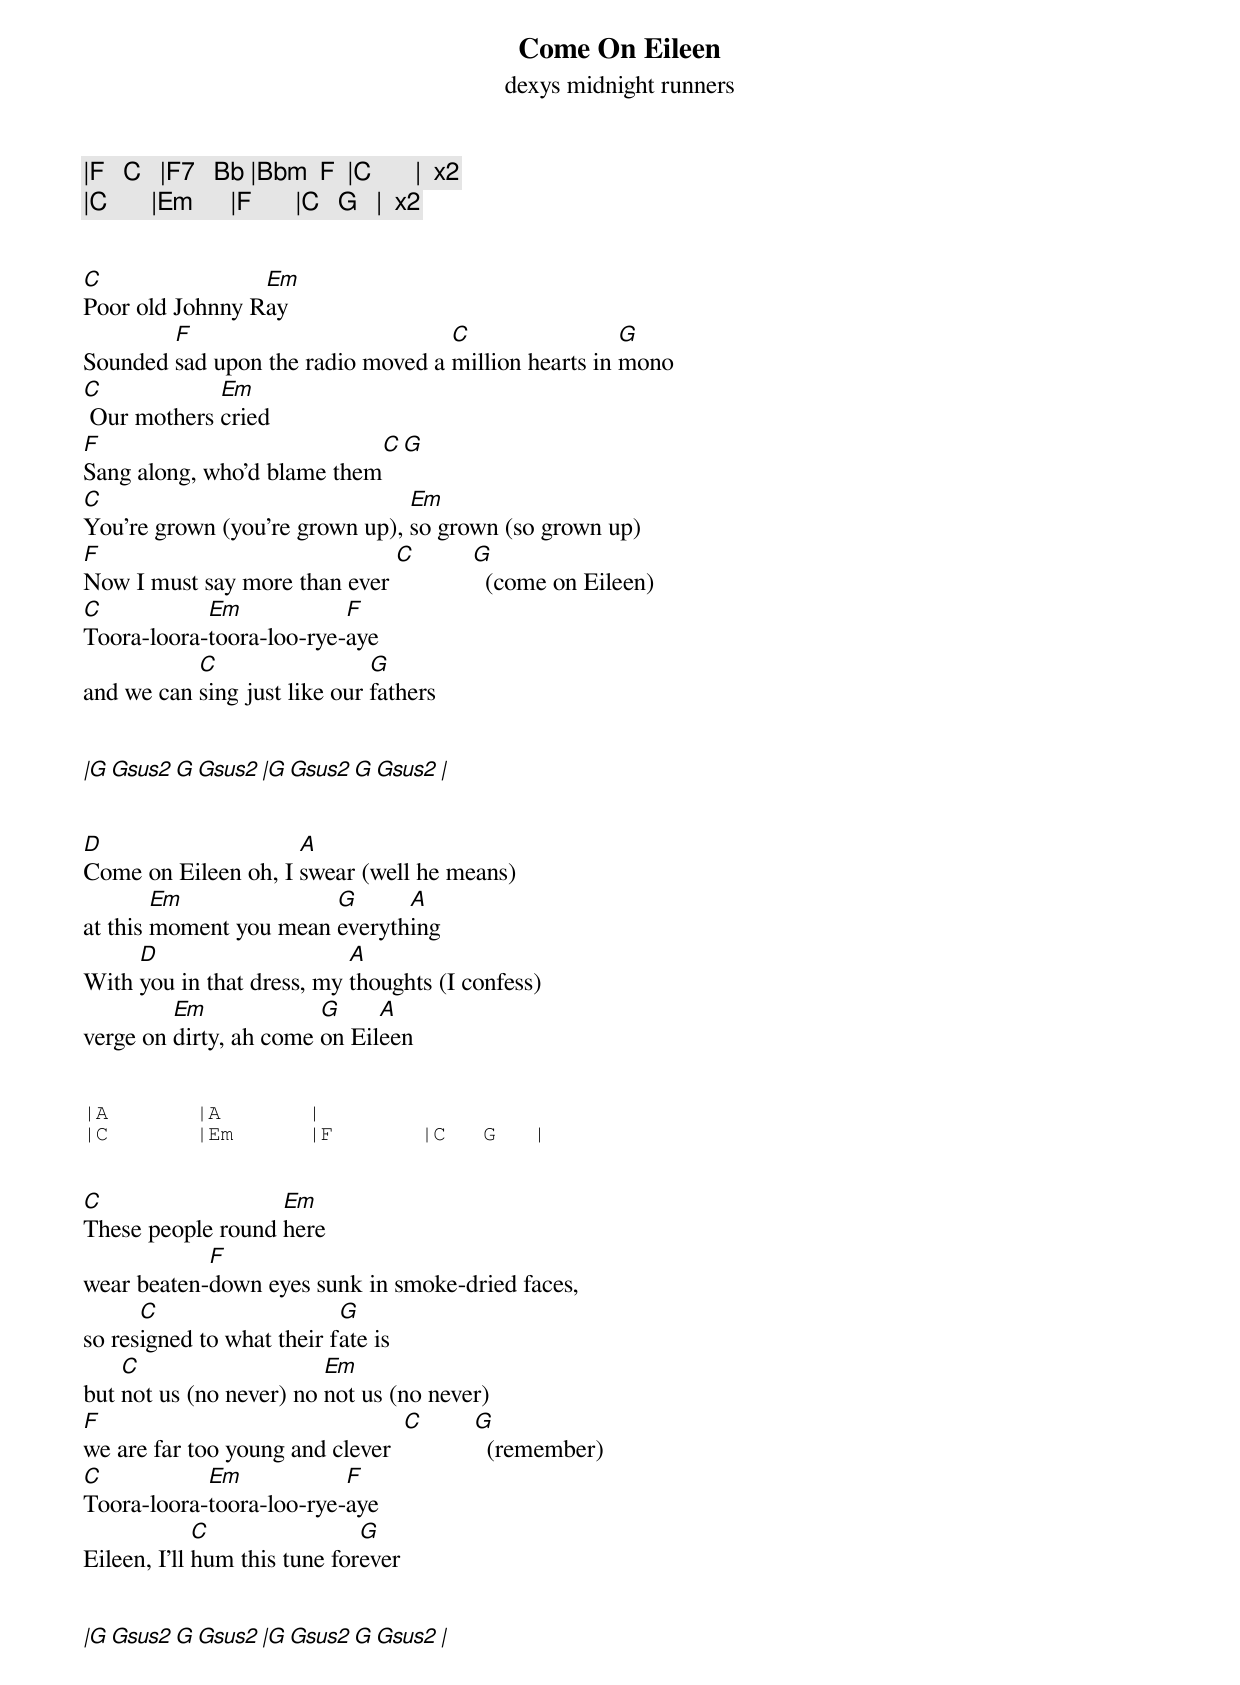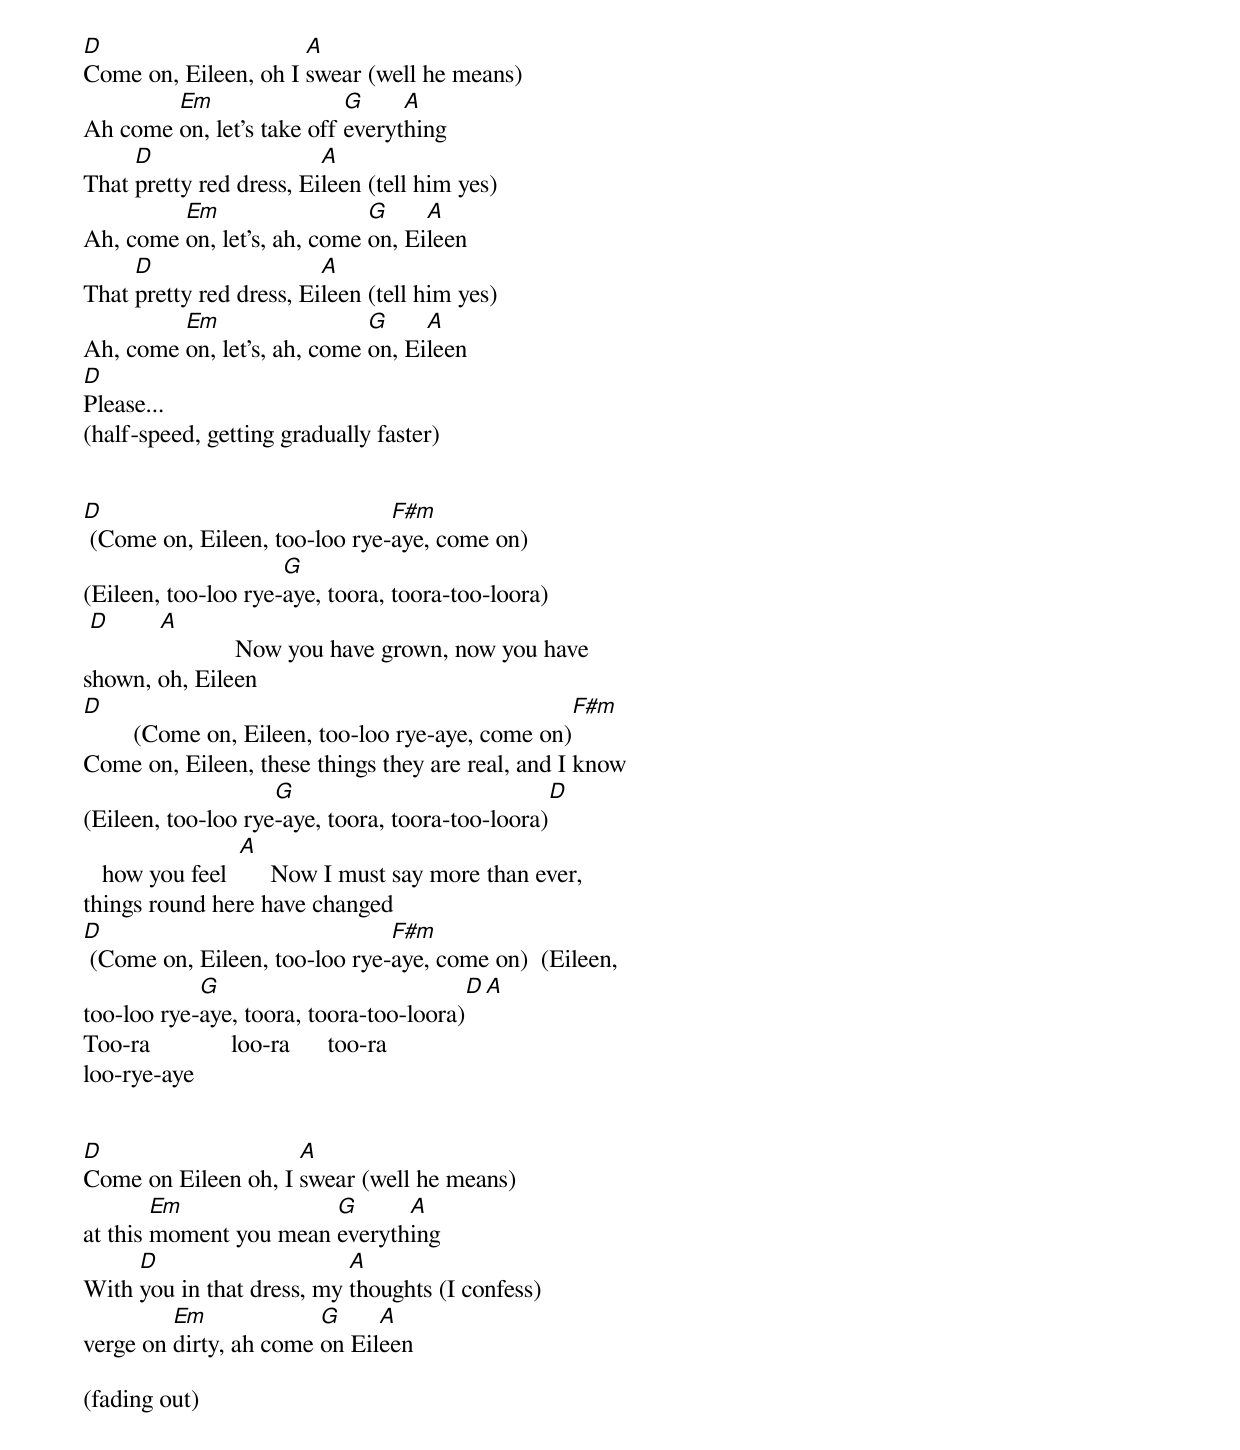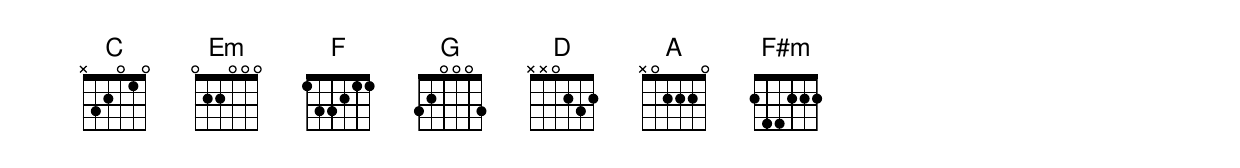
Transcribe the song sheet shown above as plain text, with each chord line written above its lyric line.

{title: Come On Eileen}
{subtitle: dexys midnight runners}
|F   C   |F7   Bb |Bbm  F  |C       |  x2
|C       |Em      |F       |C   G   |  x2


C                Em
Poor old Johnny Ray
        F                          C                 G
Sounded sad upon the radio moved a million hearts in mono
C            Em
 Our mothers cried
F                             C        G
Sang along, who'd blame them
C                               Em
You're grown (you're grown up), so grown (so grown up)
F                             C        G
Now I must say more than ever            (come on Eileen)
C           Em            F
Toora-loora-toora-loo-rye-aye
           C                  G
and we can sing just like our fathers


|G  Gsus2  G  Gsus2  |G Gsus2   G  Gsus2  |


D                    A
Come on Eileen oh, I swear (well he means)
        Em              G      A
at this moment you mean everything
     D                     A
With you in that dress, my thoughts (I confess)
         Em             G     A
verge on dirty, ah come on Eileen


|A       |A       |
|C       |Em      |F       |C   G   |


C                  Em
These people round here
            F
wear beaten-down eyes sunk in smoke-dried faces,
      C                    G
so resigned to what their fate is
    C                    Em
but not us (no never) no not us (no never)
F                                C       G
we are far too young and clever            (remember)
C           Em            F
Toora-loora-toora-loo-rye-aye
             C                G
Eileen, I'll hum this tune forever


|G  Gsus2  G  Gsus2  |G Gsus2   G  Gsus2  |


D                     A
Come on, Eileen, oh I swear (well he means)
        Em                 G     A
Ah come on, let's take off everything
     D                   A
That pretty red dress, Eileen (tell him yes)
         Em                  G     A
Ah, come on, let's, ah, come on, Eileen
     D                   A
That pretty red dress, Eileen (tell him yes)
         Em                  G     A
Ah, come on, let's, ah, come on, Eileen
D
Please...
(half-speed, getting gradually faster)


D                              F#m
 (Come on, Eileen, too-loo rye-aye, come on)
                     G
(Eileen, too-loo rye-aye, toora, toora-too-loora)
 D       A
                     Now you have grown, now you have
shown, oh, Eileen
D                                                  F#m
        (Come on, Eileen, too-loo rye-aye, come on)
Come on, Eileen, these things they are real, and I know
                    G                               D
(Eileen, too-loo rye-aye, toora, toora-too-loora)
                 A
   how you feel       Now I must say more than ever,
things round here have changed
D                              F#m
 (Come on, Eileen, too-loo rye-aye, come on)  (Eileen,
            G                            D     A
too-loo rye-aye, toora, toora-too-loora)
Too-ra             loo-ra      too-ra
loo-rye-aye


D                    A
Come on Eileen oh, I swear (well he means)
        Em              G      A
at this moment you mean everything
     D                     A
With you in that dress, my thoughts (I confess)
         Em             G     A
verge on dirty, ah come on Eileen

(fading out)
